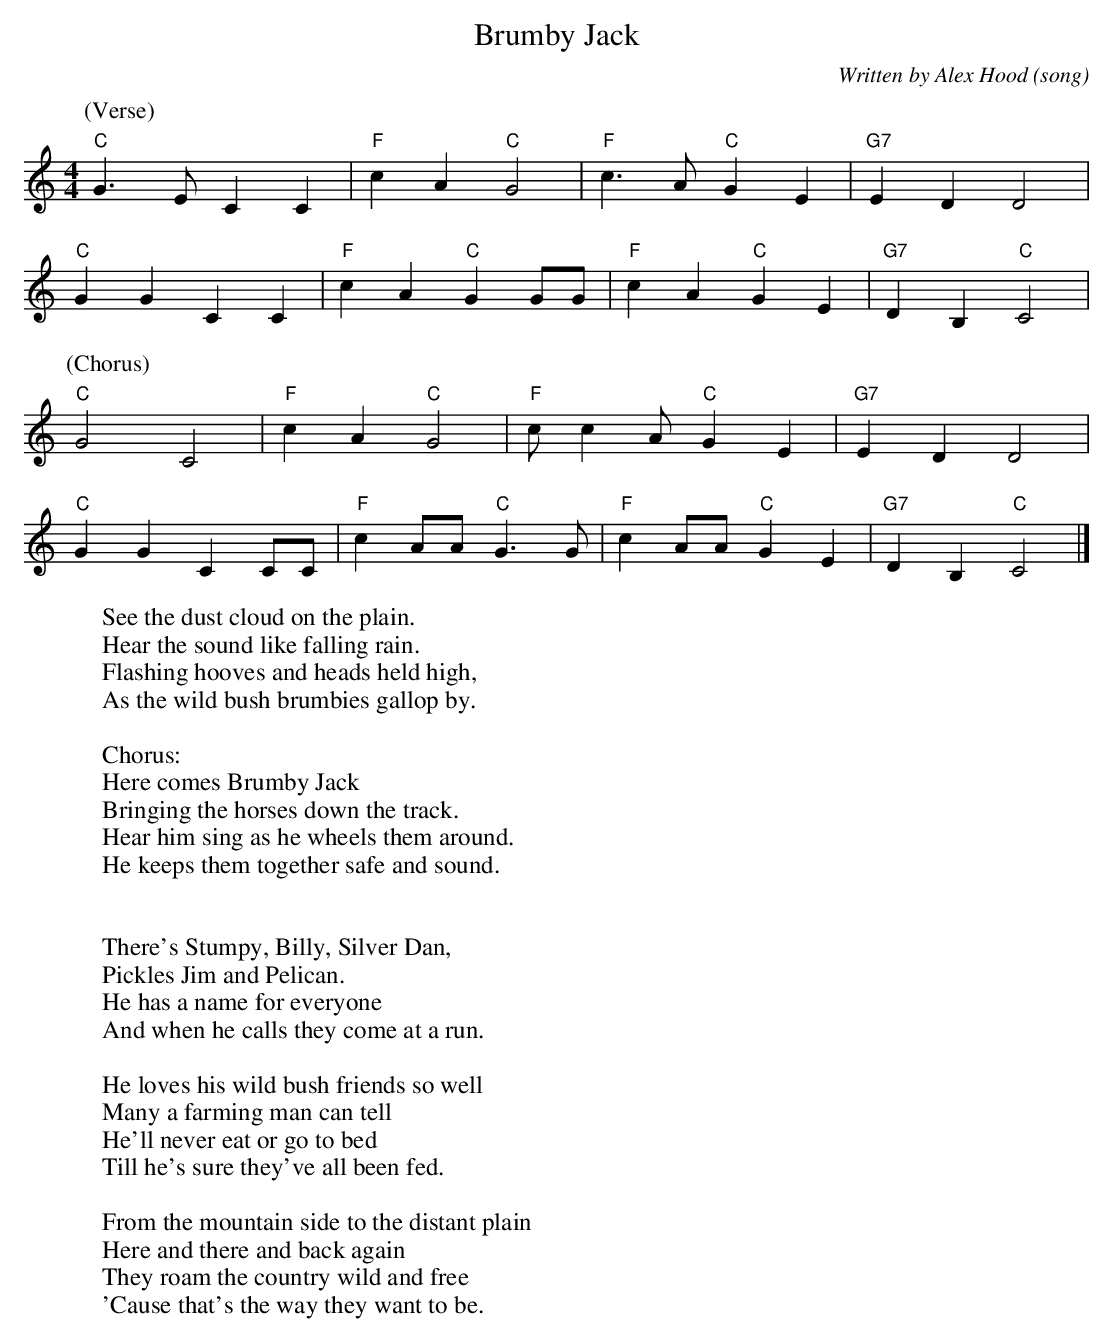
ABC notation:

X:1
T:Brumby Jack
C:Written by Alex Hood
M:4/4
L:1/4
O:song
K:C
P:(Verse)
"C"G>ECC|"F"cA"C"G2|"F"c>A"C"GE|"G7"EDD2|
"C"GGCC|"F"cA"C"GG/G/|"F"cA"C"GE|"G7"DB,"C"C2|
P:(Chorus)
"C"G2C2|"F"cA"C"G2|"F"c/cA/"C"GE|"G7"EDD2|
"C"GGCC/C/|"F"cA/A/"C"G>G|"F"cA/A/"C"GE|"G7"DB,"C"C2|]
W:See the dust cloud on the plain.
W:Hear the sound like falling rain.
W:Flashing hooves and heads held high,
W:As the wild bush brumbies gallop by.
W:
W:Chorus:
W:Here comes Brumby Jack
W:Bringing the horses down the track.
W:Hear him sing as he wheels them around.
W:He keeps them together safe and sound.
W:
W:
W:There's Stumpy, Billy, Silver Dan,
W:Pickles Jim and Pelican.
W:He has a name for everyone
W:And when he calls they come at a run.
W:
W:He loves his wild bush friends so well
W:Many a farming man can tell
W:He'll never eat or go to bed
W:Till he's sure they've all been fed.
W:
W:From the mountain side to the distant plain
W:Here and there and back again
W:They roam the country wild and free
W:'Cause that's the way they want to be.
